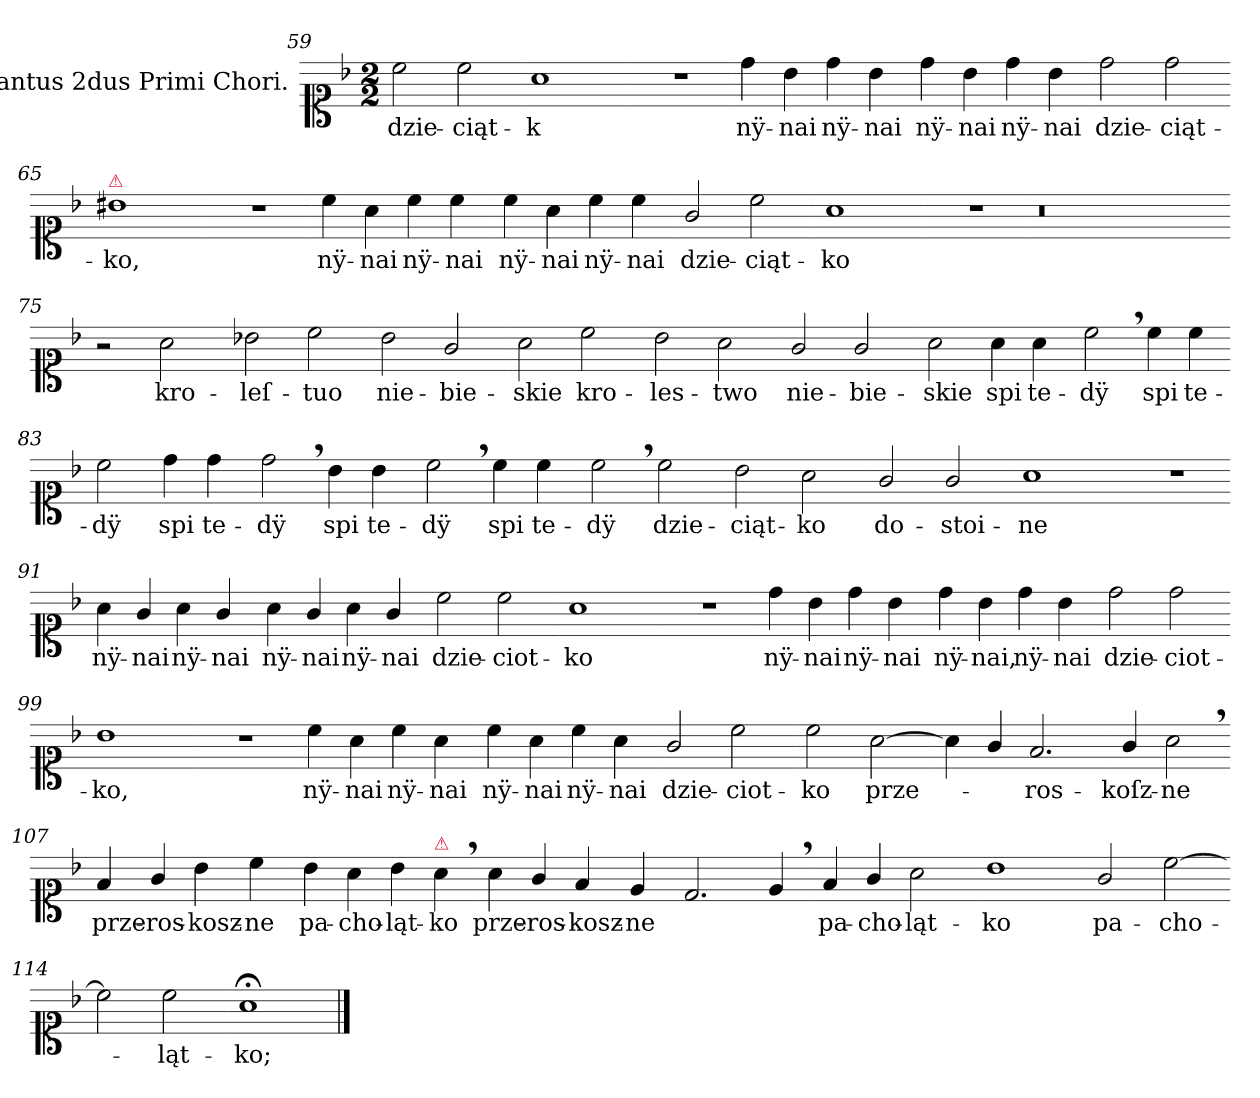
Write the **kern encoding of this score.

**kern	**text
*part1	*part1
*staff1	*staff1
*I"Cantus 2dus Primi Chori.	*
*clefC1	*
*k[b-]	*
*F:	*
*M2/2	*
=59	=59
2cc\	dzie-
2cc\	-ciąt-
=60-	=60-
1a\	-k[o]
=61-	=61-
1r	.
=62-	=62-
4dd\	nÿ-
4b-\	-nai
!	!LO:LY:i
4dd\	nÿ-
!	!LO:LY:i
4b-\	-nai
=63-	=63-
4dd\	nÿ-
4b-\	-nai
!	!LO:LY:i
4dd\	nÿ-
!	!LO:LY:i
4b-\	-nai
=64-	=64-
2dd\	dzie-
2dd\	-ciąt-
=65-	=65-
!LO:TX:a:color=crimson:t=⚠	!
1b#X\	-ko,
=66-	=66-
1r	.
=67-	=67-
4cc\	nÿ-
4a\	-nai
!	!LO:LY:i
4cc\	nÿ-
!	!LO:LY:i
4cc\	-nai
=68-	=68-
4cc\	nÿ-
4a\	-nai
!	!LO:LY:i
4cc\	nÿ-
!	!LO:LY:i
4cc\	-nai
=69-	=69-
2g/	dzie-
2cc\	-ciąt-
=70-	=70-
1a\	-ko
=71-	=71-
1r	.
=72-	=72-
0.r	.
=75-	=75-
2r	.
2a\	kro-
=76-	=76-
2b-X\	-leſ-
2cc\	-tuo
=77-	=77-
2b-\	nie-
2g/	-bie-
=78-	=78-
2a\	-skie
2cc\	kro-
=79-	=79-
2b-\	-les-
2a\	-two
=80-	=80-
2g/	nie-
2g/	-bie-
=81-	=81-
2a\	-skie
4a\	spi
4a\	te-
=82-	=82-
2cc,<\	-dÿ
4cc\	spi
4cc\	te-
=83-	=83-
2cc\	-dÿ
!	!LO:LY:i
4dd\	spi
!	!LO:LY:i
4dd\	te-
=84-	=84-
!	!LO:LY:i
2dd,<\	-dÿ
4b-\	spi
4b-\	te-
=85-	=85-
2cc,<\	-dÿ
!	!LO:LY:i
4cc\	spi
!	!LO:LY:i
4cc\	te-
=86-	=86-
!	!LO:LY:i
2cc,<\	-dÿ
2cc\	dzie-
=87-	=87-
2b-\	-ciąt-
2a\	-ko
=88-	=88-
2g/	do-
2g/	-stoi-
=89-	=89-
1a\	-ne
=90-	=90-
1r	.
=91-	=91-
4a\	nÿ-
4g/	-nai
!	!LO:LY:i
4a\	nÿ-
!	!LO:LY:i
4g/	-nai
=92-	=92-
4a\	nÿ-
4g/	-nai
!	!LO:LY:i
4a\	nÿ-
!	!LO:LY:i
4g/	-nai
=93-	=93-
2cc\	dzie-
2cc\	-ciot-
=94-	=94-
1a\	-ko
=95-	=95-
1r	.
=96-	=96-
4dd\	nÿ-
4b-\	-nai
!	!LO:LY:i
4dd\	nÿ-
!	!LO:LY:i
4b-\	-nai
=97-	=97-
4dd\	nÿ-
4b-\	-nai,
!	!LO:LY:i
4dd\	nÿ-
!	!LO:LY:i
4b-\	-nai
=98-	=98-
2dd\	dzie-
2dd\	-ciot-
=99-	=99-
1b-\	-ko,
=100-	=100-
1r	.
=101-	=101-
4cc\	nÿ-
4a\	-nai
!	!LO:LY:i
4cc\	nÿ-
!	!LO:LY:i
4a\	-nai
=102-	=102-
4cc\	nÿ-
4a\	-nai
!	!LO:LY:i
4cc\	nÿ-
!	!LO:LY:i
4a\	-nai
=103-	=103-
2g/	dzie-
2cc\	-ciot-
=104-	=104-
2cc\	-ko
[2a\	prze-
=105-	=105-
4a\]	.
4g/	.
2.f/	-ros-
=106-	=106-
4g/	-koſz-
2a,<\	-ne
=107-	=107-
4f/	prze-
4g/	-ros-
4b-\	-kosz-
4cc\	-ne
=108-	=108-
4b-\	pa-
4a\	-cho-
4b-\	-ląt-
!LO:TX:a:color=crimson:t=⚠	!
4a,<\	-ko
=109-	=109-
4a\	prze-
4g/	-ros-
4f/	-kosz-
4e/	-ne
=110-	=110-
2.d/	.
4e,</	.
=111-	=111-
4f/	pa-
4g/	-cho-
2a\	-ląt-
=112-	=112-
1b-\	-ko
=113-	=113-
2g/	pa-
[2cc\	-cho-
=114-	=114-
2cc\]	.
2cc\	-ląt-
=115-	=115-
1a;<\	-ko;
==	==
*-	*-
